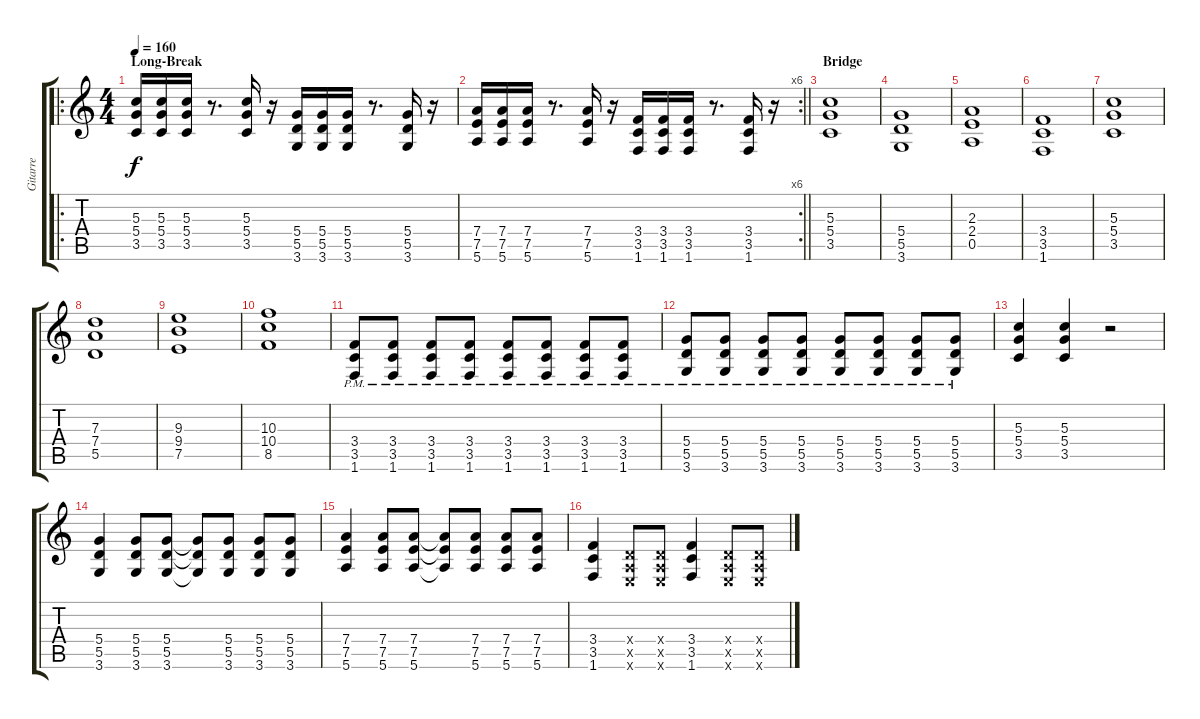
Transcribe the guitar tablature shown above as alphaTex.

\track ("Gitarre" "Gitarre") {instrument acousticguitarsteel}
\staff {score tabs}
\tuning (E4 B3 G3 D3 A2 E2) {hide}
\ro
\ts (4 4)
\section ("" "Long-Break")
\tempo 160
\clef g2
\ks c
(5.3 5.4 3.5).16{dy f} (5.3 5.4 3.5).16 (5.3 5.4 3.5).16 r.8{d} (5.3 5.4 3.5).16 r.16 (5.4 5.5 3.6).16 (5.4 5.5 3.6).16 (5.4 5.5 3.6).16 r.8{d} (5.4 5.5 3.6).16 r.16 |
\rc 6
\barLineRight lightlight
(7.4 7.5 5.6).16 (7.4 7.5 5.6).16 (7.4 7.5 5.6).16 r.8{d} (7.4 7.5 5.6).16 r.16 (3.4 3.5 1.6).16 (3.4 3.5 1.6).16 (3.4 3.5 1.6).16 r.8{d} (3.4 3.5 1.6).16 r.16 |
\section ("" "Bridge")
(5.3 5.4 3.5).1 |
(5.4 5.5 3.6).1 |
(2.3 2.4 0.5).1 |
(3.4 3.5 1.6).1 |
(5.3 5.4 3.5).1 |
(7.3 7.4 5.5).1 |
(9.3 9.4 7.5).1 |
(10.3 10.4 8.5).1 |
(3.4{pm} 3.5{pm} 1.6{pm}).8 (3.4{pm} 3.5{pm} 1.6{pm}).8 (3.4{pm} 3.5{pm} 1.6{pm}).8 (3.4{pm} 3.5{pm} 1.6{pm}).8 (3.4{pm} 3.5{pm} 1.6{pm}).8 (3.4{pm} 3.5{pm} 1.6{pm}).8 (3.4{pm} 3.5{pm} 1.6{pm}).8 (3.4{pm} 3.5{pm} 1.6{pm}).8 |
(5.4{pm} 5.5{pm} 3.6{pm}).8 (5.4{pm} 5.5{pm} 3.6{pm}).8 (5.4{pm} 5.5{pm} 3.6{pm}).8 (5.4{pm} 5.5{pm} 3.6{pm}).8 (5.4{pm} 5.5{pm} 3.6{pm}).8 (5.4{pm} 5.5{pm} 3.6{pm}).8 (5.4{pm} 5.5{pm} 3.6{pm}).8 (5.4{pm} 5.5{pm} 3.6{pm}).8 |
(5.3 5.4 3.5).4 (5.3 5.4 3.5).4 r.2 |
(5.4 5.5 3.6).4 (5.4 5.5 3.6).8 (5.4 5.5 3.6).8 (5.4{t} 5.5{t} 3.6{t}).8 (5.4 5.5 3.6).8 (5.4 5.5 3.6).8 (5.4 5.5 3.6).8 |
(7.4 7.5 5.6).4 (7.4 7.5 5.6).8 (7.4 7.5 5.6).8 (7.4{t} 7.5{t} 5.6{t}).8 (7.4 7.5 5.6).8 (7.4 7.5 5.6).8 (7.4 7.5 5.6).8 |
(3.4 3.5 1.6).4 (0.4{x} 0.5{x} 0.6{x}).8 (0.4{x} 0.5{x} 0.6{x}).8 (3.4 3.5 1.6).4 (0.4{x} 0.5{x} 0.6{x}).8 (0.4{x} 0.5{x} 0.6{x}).8
